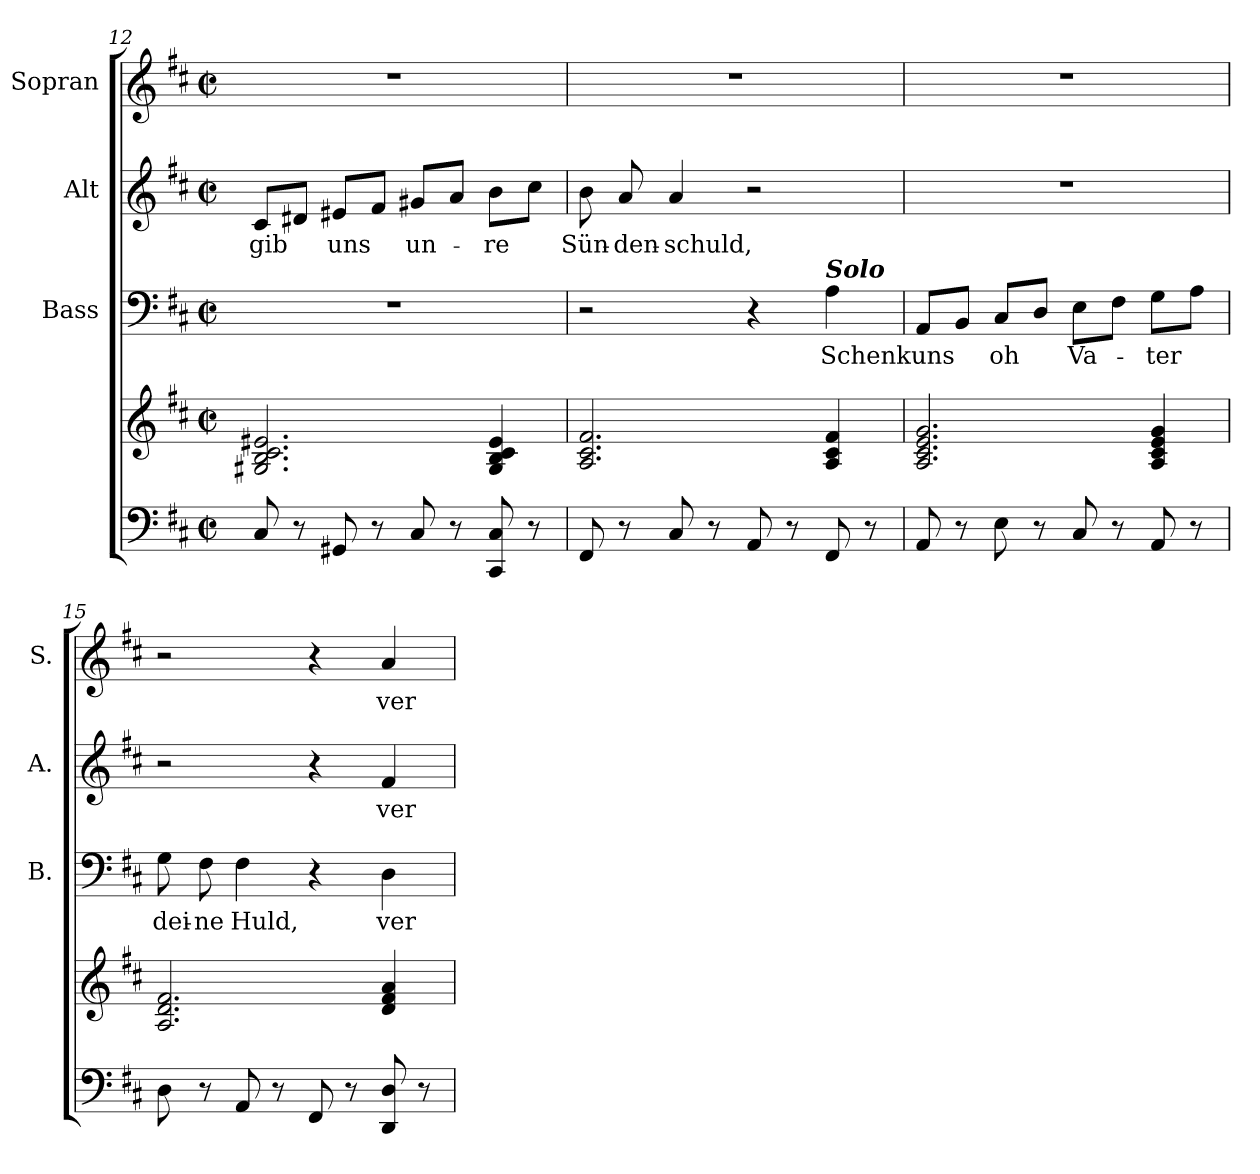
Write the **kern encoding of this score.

**kern	**kern	**kern	**text	**kern	**text	**kern	**text
*part4	*part4	*part3	*part3	*part2	*part2	*part1	*part1
*staff5	*staff4	*staff3	*staff3	*staff2	*staff2	*staff1	*staff1
*	*	*I"Bass	*	*I"Alt	*	*I"Sopran	*
*	*	*I'B.	*	*I'A.	*	*I'S.	*
*clefF4	*clefG2	*clefF4	*	*clefG2	*	*clefG2	*
*k[f#c#]	*k[f#c#]	*k[f#c#]	*	*k[f#c#]	*	*k[f#c#]	*
*D:	*D:	*D:	*	*D:	*	*D:	*
*M2/2	*M2/2	*M2/2	*	*M2/2	*	*M2/2	*
*met(c|)	*met(c|)	*met(c|)	*	*met(c|)	*	*met(c|)	*
=12	=12	=12	=12	=12	=12	=12	=12
!	!	!	!	!	!LO:LY:b	!	!
8C#/	2.G#X/ 2.B/ 2.c#/ 2.e#X/	1r	.	8c#/L	-gib	1r	.
8r	.	.	.	8d#X/J	.	.	.
!	!	!	!	!	!LO:LY:b	!	!
8GG#X/	.	.	.	8e#X/L	uns	.	.
8r	.	.	.	8f#/J	.	.	.
!	!	!	!	!	!LO:LY:b	!	!
8C#/	.	.	.	8g#X/L	un-	.	.
8r	.	.	.	8a/J	.	.	.
!	!	!	!	!	!LO:LY:b	!	!
8CC#/ 8C#/	4G#/ 4B/ 4c#/ 4e#/	.	.	8b\L	-re	.	.
8r	.	.	.	8cc#\J	.	.	.
!!LO:LB:g=z
=13	=13	=13	=13	=13	=13	=13	=13
!	!	!	!	!	!LO:LY:b	!	!
8FF#/	2.A/ 2.c#/ 2.f#/	2r	.	8b\	Sün-	1r	.
!	!	!	!	!	!LO:LY:b	!	!
8r	.	.	.	8a/	-den-	.	.
!	!	!	!	!	!LO:LY:b	!	!
8C#/	.	.	.	4a/	-schuld,	.	.
8r	.	.	.	.	.	.	.
8AA/	.	4r	.	2r	.	.	.
8r	.	.	.	.	.	.	.
!	!	!LO:TX:a:Bi:t=Solo	!	!	!	!	!
!	!	!	!LO:LY:b	!	!	!	!
8FF#/	4A/ 4c#/ 4f#/	4A\	Schenk	.	.	.	.
8r	.	.	.	.	.	.	.
=14	=14	=14	=14	=14	=14	=14	=14
!	!	!	!LO:LY:b	!	!	!	!
8AA/	2.A/ 2.c#/ 2.e/ 2.g/	8AA/L	uns	1r	.	1r	.
8r	.	8BB/J	.	.	.	.	.
!	!	!	!LO:LY:b	!	!	!	!
8E\	.	8C#/L	oh	.	.	.	.
8r	.	8D/J	.	.	.	.	.
!	!	!	!LO:LY:b	!	!	!	!
8C#/	.	8E\L	Va-	.	.	.	.
8r	.	8F#\J	.	.	.	.	.
!	!	!	!LO:LY:b	!	!	!	!
8AA/	4A/ 4c#/ 4e/ 4g/	8G\L	-ter	.	.	.	.
8r	.	8A\J	.	.	.	.	.
=15	=15	=15	=15	=15	=15	=15	=15
!	!	!	!LO:LY:b	!	!	!	!
8D\	2.A/ 2.d/ 2.f#/	8G\	dei-	2r	.	2r	.
!	!	!	!LO:LY:b	!	!	!	!
8r	.	8F#\	-ne	.	.	.	.
!	!	!	!LO:LY:b	!	!	!	!
8AA/	.	4F#\	Huld,	.	.	.	.
8r	.	.	.	.	.	.	.
8FF#/	.	4r	.	4r	.	4r	.
8r	.	.	.	.	.	.	.
!	!	!	!LO:LY:b	!	!LO:LY:b	!	!LO:LY:b
8DD/ 8D/	4d/ 4f#/ 4a/	4D\	ver-	4f#/	ver-	4a/	ver-
8r	.	.	.	.	.	.	.
=	=	=	=	=	=	=	=
*-	*-	*-	*-	*-	*-	*-	*-
